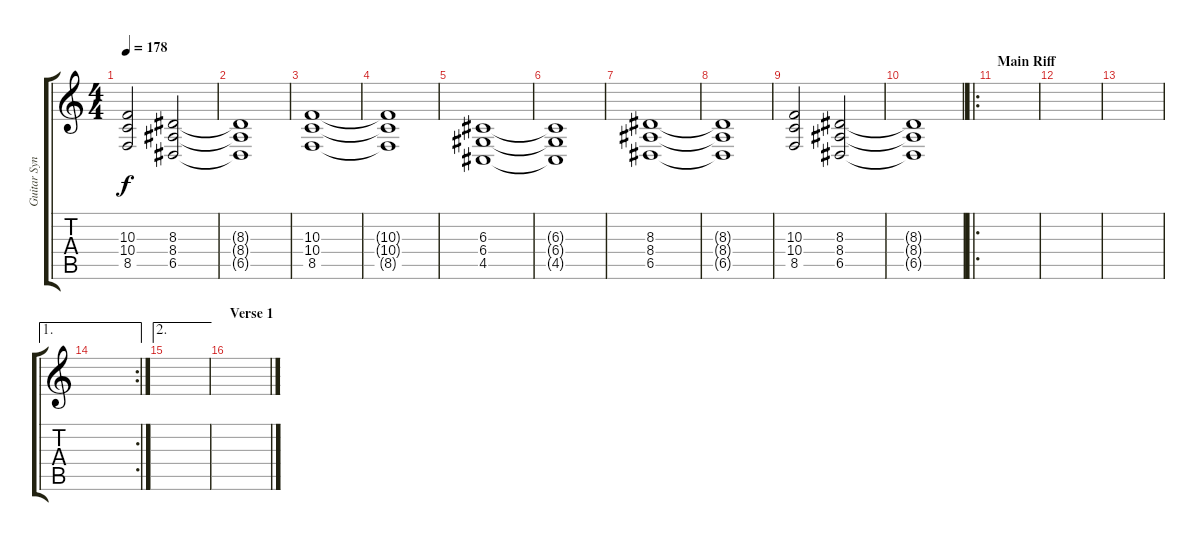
\track ("Guitar Synth" "Guitar Syn") {instrument synthstrings1}
\staff {score tabs}
\tuning (E4 B3 G3 D3 A2 E2) {hide}
\ts (4 4)
\tempo 178
\clef g2
\ks c
(10.3 10.4 8.5).2{dy f} (8.3 8.4 6.5).2 |
(8.3{t} 8.4{t} 6.5{t}).1 |
(10.3 10.4 8.5).1 |
(10.3{t} 10.4{t} 8.5{t}).1 |
(6.3 6.4 4.5).1 |
(6.3{t} 6.4{t} 4.5{t}).1 |
(8.3 8.4 6.5).1 |
(8.3{t} 8.4{t} 6.5{t}).1 |
(10.3 10.4 8.5).2 (8.3 8.4 6.5).2 |
(8.3{t} 8.4{t} 6.5{t}).1 |
\ro
\section ("" "Main Riff")
|
|
|
\ae 1
\rc 2
|
\ae 2
|
\section ("" "Verse 1")
